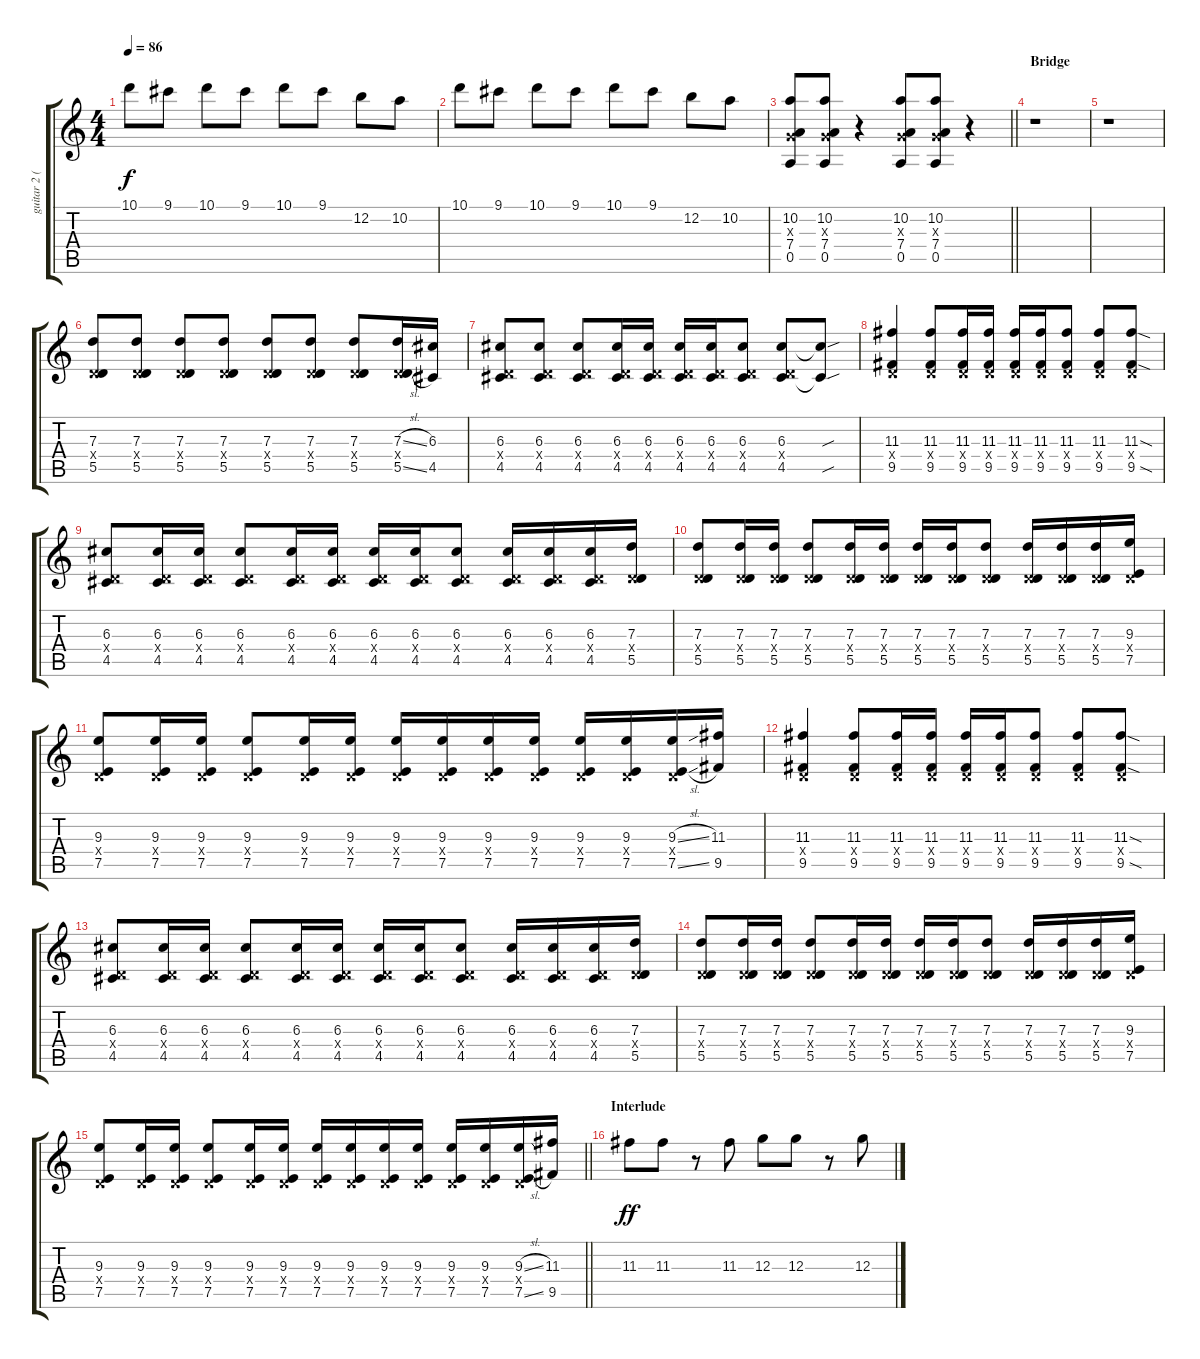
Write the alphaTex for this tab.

\track ("guitar 2 (gallucci)" "guitar 2 (") {instrument distortionguitar}
\staff {score tabs}
\tuning (E4 B3 G3 D3 A2 E2) {hide}
\ts (4 4)
\tempo 86
\clef g2
\ks c
10.1.8{dy f} 9.1.8 10.1.8 9.1.8 10.1.8 9.1.8 12.2.8 10.2.8 |
10.1.8 9.1.8 10.1.8 9.1.8 10.1.8 9.1.8 12.2.8 10.2.8 |
\barLineRight lightlight
(10.2 0.3{x} 7.4 0.5).8 (10.2 0.3{x} 7.4 0.5).8 r.4 (10.2 0.3{x} 7.4 0.5).8 (10.2 0.3{x} 7.4 0.5).8 r.4 |
\section ("" "Bridge")
r.1 |
r.1 |
(7.3 0.4{x} 5.5).8 (7.3 0.4{x} 5.5).8 (7.3 0.4{x} 5.5).8 (7.3 0.4{x} 5.5).8 (7.3 0.4{x} 5.5).8 (7.3 0.4{x} 5.5).8 (7.3 0.4{x} 5.5).8 (7.3{sl} 0.4{x} 5.5{sl}).16 (6.3 4.5).16 |
(6.3 0.4{x} 4.5).8 (6.3 0.4{x} 4.5).8 (6.3 0.4{x} 4.5).8 (6.3 0.4{x} 4.5).16 (6.3 0.4{x} 4.5).16 (6.3 0.4{x} 4.5).16 (6.3 0.4{x} 4.5).16 (6.3 0.4{x} 4.5).8 (6.3 0.4{x} 4.5).8 (6.3{sou t} 4.5{sou t}).8 |
(11.3 0.4{x} 9.5).4 (11.3 0.4{x} 9.5).8 (11.3 0.4{x} 9.5).16 (11.3 0.4{x} 9.5).16 (11.3 0.4{x} 9.5).16 (11.3 0.4{x} 9.5).16 (11.3 0.4{x} 9.5).8 (11.3 0.4{x} 9.5).8 (11.3{sod} 0.4{x} 9.5{sod}).8 |
(6.3 0.4{x} 4.5).8 (6.3 0.4{x} 4.5).16 (6.3 0.4{x} 4.5).16 (6.3 0.4{x} 4.5).8 (6.3 0.4{x} 4.5).16 (6.3 0.4{x} 4.5).16 (6.3 0.4{x} 4.5).16 (6.3 0.4{x} 4.5).16 (6.3 0.4{x} 4.5).8 (6.3 0.4{x} 4.5).16 (6.3 0.4{x} 4.5).16 (6.3 0.4{x} 4.5).16 (7.3 0.4{x} 5.5).16 |
(7.3 0.4{x} 5.5).8 (7.3 0.4{x} 5.5).16 (7.3 0.4{x} 5.5).16 (7.3 0.4{x} 5.5).8 (7.3 0.4{x} 5.5).16 (7.3 0.4{x} 5.5).16 (7.3 0.4{x} 5.5).16 (7.3 0.4{x} 5.5).16 (7.3 0.4{x} 5.5).8 (7.3 0.4{x} 5.5).16 (7.3 0.4{x} 5.5).16 (7.3 0.4{x} 5.5).16 (9.3 0.4{x} 7.5).16 |
(9.3 0.4{x} 7.5).8 (9.3 0.4{x} 7.5).16 (9.3 0.4{x} 7.5).16 (9.3 0.4{x} 7.5).8 (9.3 0.4{x} 7.5).16 (9.3 0.4{x} 7.5).16 (9.3 0.4{x} 7.5).16 (9.3 0.4{x} 7.5).16 (9.3 0.4{x} 7.5).16 (9.3 0.4{x} 7.5).16 (9.3 0.4{x} 7.5).16 (9.3 0.4{x} 7.5).16 (9.3{sl} 0.4{x} 7.5{sl}).16 (11.3 9.5).16 |
(11.3 0.4{x} 9.5).4 (11.3 0.4{x} 9.5).8 (11.3 0.4{x} 9.5).16 (11.3 0.4{x} 9.5).16 (11.3 0.4{x} 9.5).16 (11.3 0.4{x} 9.5).16 (11.3 0.4{x} 9.5).8 (11.3 0.4{x} 9.5).8 (11.3{sod} 0.4{x} 9.5{sod}).8 |
(6.3 0.4{x} 4.5).8 (6.3 0.4{x} 4.5).16 (6.3 0.4{x} 4.5).16 (6.3 0.4{x} 4.5).8 (6.3 0.4{x} 4.5).16 (6.3 0.4{x} 4.5).16 (6.3 0.4{x} 4.5).16 (6.3 0.4{x} 4.5).16 (6.3 0.4{x} 4.5).8 (6.3 0.4{x} 4.5).16 (6.3 0.4{x} 4.5).16 (6.3 0.4{x} 4.5).16 (7.3 0.4{x} 5.5).16 |
(7.3 0.4{x} 5.5).8 (7.3 0.4{x} 5.5).16 (7.3 0.4{x} 5.5).16 (7.3 0.4{x} 5.5).8 (7.3 0.4{x} 5.5).16 (7.3 0.4{x} 5.5).16 (7.3 0.4{x} 5.5).16 (7.3 0.4{x} 5.5).16 (7.3 0.4{x} 5.5).8 (7.3 0.4{x} 5.5).16 (7.3 0.4{x} 5.5).16 (7.3 0.4{x} 5.5).16 (9.3 0.4{x} 7.5).16 |
\barLineRight lightlight
(9.3 0.4{x} 7.5).8 (9.3 0.4{x} 7.5).16 (9.3 0.4{x} 7.5).16 (9.3 0.4{x} 7.5).8 (9.3 0.4{x} 7.5).16 (9.3 0.4{x} 7.5).16 (9.3 0.4{x} 7.5).16 (9.3 0.4{x} 7.5).16 (9.3 0.4{x} 7.5).16 (9.3 0.4{x} 7.5).16 (9.3 0.4{x} 7.5).16 (9.3 0.4{x} 7.5).16 (9.3{sl} 0.4{x} 7.5{sl}).16 (11.3 9.5).16 |
\section ("" "Interlude")
11.3.8{dy ff} 11.3.8 r.8 11.3.8 12.3.8 12.3.8 r.8 12.3.8
